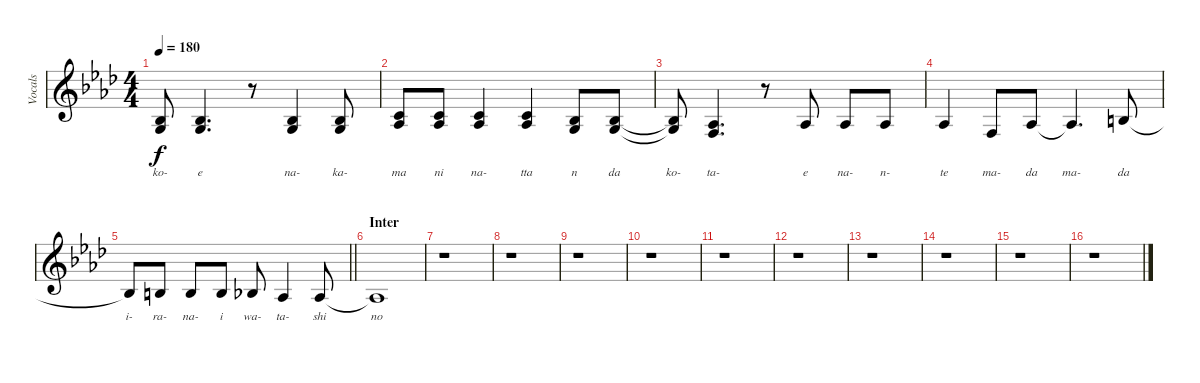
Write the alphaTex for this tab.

\track ("Vocals" "Vocals") {instrument violin}
\staff {score}
\tuning (E4 B3 G3 D3 A2 E2) {hide}
\ts (4 4)
\tempo 180
\clef g2
\ks ab
(3.3{t} 5.4{t}).8{lyrics (0 "ko-") lyrics (1 "") lyrics (2 "") lyrics (3 "") lyrics (4 "") dy f} (3.3 5.4).4{d lyrics (0 "e") lyrics (1 "") lyrics (2 "") lyrics (3 "") lyrics (4 "")} r.8 (0.3 8.4).4{lyrics (0 "na-") lyrics (1 "") lyrics (2 "") lyrics (3 "") lyrics (4 "")} (3.3 5.4).8{lyrics (0 "ka-") lyrics (1 "") lyrics (2 "") lyrics (3 "") lyrics (4 "")} |
(1.2 1.3).8{lyrics (0 "ma") lyrics (1 "") lyrics (2 "") lyrics (3 "") lyrics (4 "")} (1.2 1.3).8{lyrics (0 "ni") lyrics (1 "") lyrics (2 "") lyrics (3 "") lyrics (4 "")} (1.2 1.3).4{lyrics (0 "na-") lyrics (1 "") lyrics (2 "") lyrics (3 "") lyrics (4 "")} (1.2 1.3).4{lyrics (0 "tta") lyrics (1 "") lyrics (2 "") lyrics (3 "") lyrics (4 "")} (3.3 5.4).8{lyrics (0 "n") lyrics (1 "") lyrics (2 "") lyrics (3 "") lyrics (4 "")} (3.3 5.4).8{lyrics (0 "da") lyrics (1 "") lyrics (2 "") lyrics (3 "") lyrics (4 "")} |
(3.3{t} 5.4{t}).8{lyrics (0 "ko-") lyrics (1 "") lyrics (2 "") lyrics (3 "") lyrics (4 "")} (1.3 3.4).4{d lyrics (0 "ta-") lyrics (1 "") lyrics (2 "") lyrics (3 "") lyrics (4 "")} r.8 1.3.8{lyrics (0 "e") lyrics (1 "") lyrics (2 "") lyrics (3 "") lyrics (4 "")} 1.3.8{lyrics (0 "na-") lyrics (1 "") lyrics (2 "") lyrics (3 "") lyrics (4 "")} 1.3.8{lyrics (0 "n-") lyrics (1 "") lyrics (2 "") lyrics (3 "") lyrics (4 "")} |
1.3.4{lyrics (0 "te") lyrics (1 "") lyrics (2 "") lyrics (3 "") lyrics (4 "")} 3.4.8{lyrics (0 "ma-") lyrics (1 "") lyrics (2 "") lyrics (3 "") lyrics (4 "")} 1.3.8{lyrics (0 "da") lyrics (1 "") lyrics (2 "") lyrics (3 "") lyrics (4 "")} 1.3{t}.4{d lyrics (0 "ma-") lyrics (1 "") lyrics (2 "") lyrics (3 "") lyrics (4 "")} 4.3.8{lyrics (0 "da") lyrics (1 "") lyrics (2 "") lyrics (3 "") lyrics (4 "")} |
\barLineRight lightlight
4.3{t}.8{lyrics (0 "i-") lyrics (1 "") lyrics (2 "") lyrics (3 "") lyrics (4 "")} 4.3.8{lyrics (0 "ra-") lyrics (1 "") lyrics (2 "") lyrics (3 "") lyrics (4 "")} 4.3.8{lyrics (0 "na-") lyrics (1 "") lyrics (2 "") lyrics (3 "") lyrics (4 "")} 4.3.8{lyrics (0 "i") lyrics (1 "") lyrics (2 "") lyrics (3 "") lyrics (4 "")} 3.3.8{lyrics (0 "wa-") lyrics (1 "") lyrics (2 "") lyrics (3 "") lyrics (4 "")} 1.3.4{lyrics (0 "ta-") lyrics (1 "") lyrics (2 "") lyrics (3 "") lyrics (4 "")} 1.3.8{lyrics (0 "shi") lyrics (1 "") lyrics (2 "") lyrics (3 "") lyrics (4 "")} |
\section ("" "Inter")
1.3{t}.1{lyrics (0 "no") lyrics (1 "") lyrics (2 "") lyrics (3 "") lyrics (4 "")} |
r.1 |
r.1 |
r.1 |
r.1 |
r.1 |
r.1 |
r.1 |
r.1 |
r.1 |
r.1
